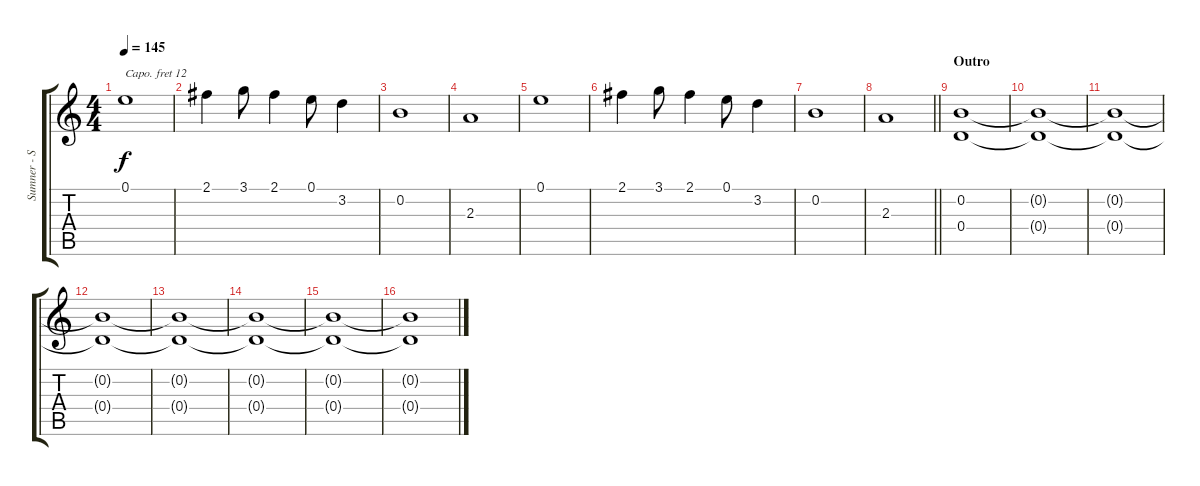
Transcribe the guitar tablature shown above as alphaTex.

\track ("Sumner - Synth" "Sumner - S") {instrument synthstrings1}
\staff {score tabs}
\capo 12
\tuning (E4 B3 G3 D3 A2 D2) {hide}
\ts (4 4)
\tempo 145
\clef g2
\ks c
0.1.1{dy f} |
2.1.4 3.1.8 2.1.4 0.1.8 3.2.4 |
0.2.1 |
2.3.1 |
0.1.1 |
2.1.4 3.1.8 2.1.4 0.1.8 3.2.4 |
0.2.1 |
\barLineRight lightlight
2.3.1 |
\section ("" "Outro")
(0.2 0.4).1 |
(0.2{t} 0.4{t}).1 |
(0.2{t} 0.4{t}).1 |
(0.2{t} 0.4{t}).1 |
(0.2{t} 0.4{t}).1 |
(0.2{t} 0.4{t}).1 |
(0.2{t} 0.4{t}).1 |
(0.2{t} 0.4{t}).1
